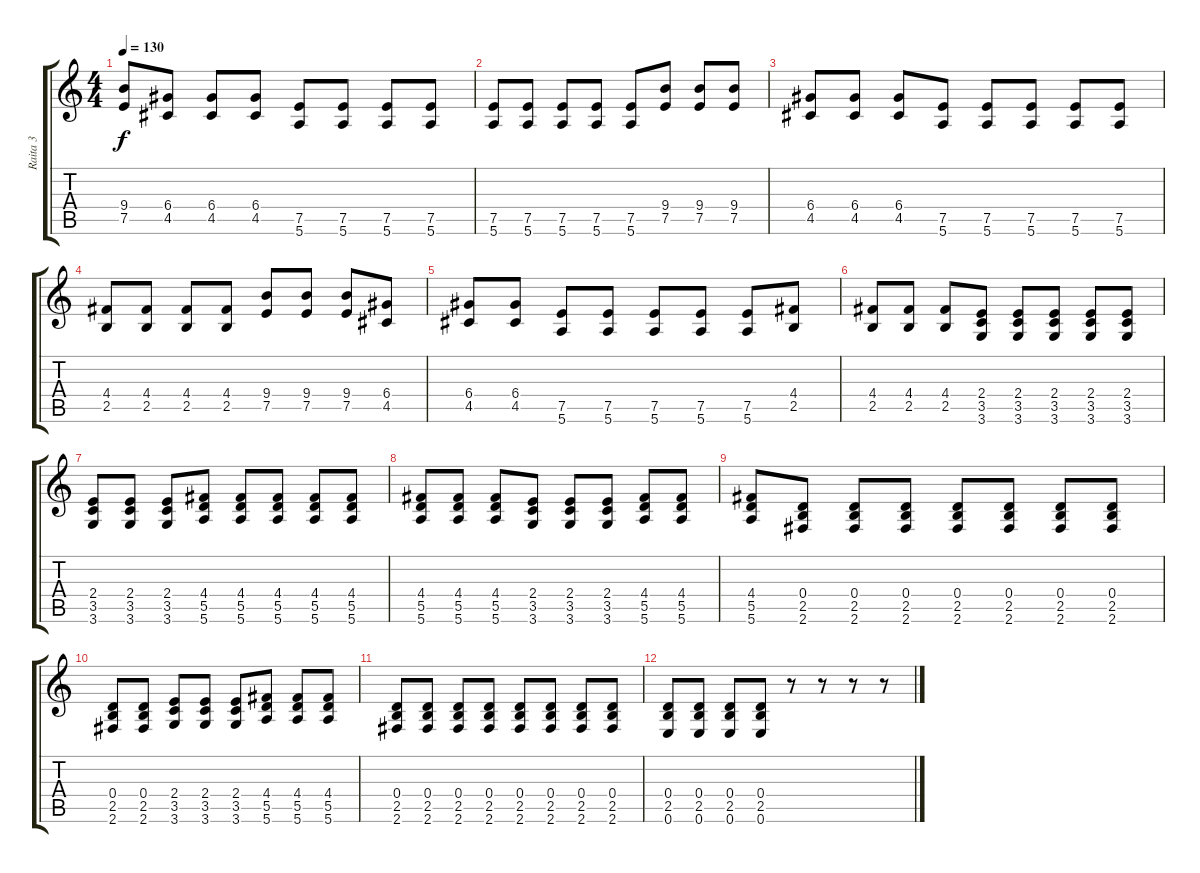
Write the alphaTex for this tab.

\track ("Raita 3" "Raita 3") {instrument acousticguitarnylon}
\staff {score tabs}
\tuning (E4 B3 G3 D3 A2 E2) {hide}
\ts (4 4)
\tempo 130
\clef g2
\ks c
(9.4 7.5).8{dy f} (6.4 4.5).8 (6.4 4.5).8 (6.4 4.5).8 (7.5 5.6).8 (7.5 5.6).8 (7.5 5.6).8 (7.5 5.6).8 |
(7.5 5.6).8 (7.5 5.6).8 (7.5 5.6).8 (7.5 5.6).8 (7.5 5.6).8 (9.4 7.5).8 (9.4 7.5).8 (9.4 7.5).8 |
(6.4 4.5).8 (6.4 4.5).8 (6.4 4.5).8 (7.5 5.6).8 (7.5 5.6).8 (7.5 5.6).8 (7.5 5.6).8 (7.5 5.6).8 |
(4.4 2.5).8 (4.4 2.5).8 (4.4 2.5).8 (4.4 2.5).8 (9.4 7.5).8 (9.4 7.5).8 (9.4 7.5).8 (6.4 4.5).8 |
(6.4 4.5).8 (6.4 4.5).8 (7.5 5.6).8 (7.5 5.6).8 (7.5 5.6).8 (7.5 5.6).8 (7.5 5.6).8 (4.4 2.5).8 |
(4.4 2.5).8 (4.4 2.5).8 (4.4 2.5).8 (2.4 3.5 3.6).8 (2.4 3.5 3.6).8 (2.4 3.5 3.6).8 (2.4 3.5 3.6).8 (2.4 3.5 3.6).8 |
(2.4 3.5 3.6).8 (2.4 3.5 3.6).8 (2.4 3.5 3.6).8 (4.4 5.5 5.6).8 (4.4 5.5 5.6).8 (4.4 5.5 5.6).8 (4.4 5.5 5.6).8 (4.4 5.5 5.6).8 |
(4.4 5.5 5.6).8 (4.4 5.5 5.6).8 (4.4 5.5 5.6).8 (2.4 3.5 3.6).8 (2.4 3.5 3.6).8 (2.4 3.5 3.6).8 (4.4 5.5 5.6).8 (4.4 5.5 5.6).8 |
(4.4 5.5 5.6).8 (0.4 2.5 2.6).8 (0.4 2.5 2.6).8 (0.4 2.5 2.6).8 (0.4 2.5 2.6).8 (0.4 2.5 2.6).8 (0.4 2.5 2.6).8 (0.4 2.5 2.6).8 |
(0.4 2.5 2.6).8 (0.4 2.5 2.6).8 (2.4 3.5 3.6).8 (2.4 3.5 3.6).8 (2.4 3.5 3.6).8 (4.4 5.5 5.6).8 (4.4 5.5 5.6).8 (4.4 5.5 5.6).8 |
(0.4 2.5 2.6).8 (0.4 2.5 2.6).8 (0.4 2.5 2.6).8 (0.4 2.5 2.6).8 (0.4 2.5 2.6).8 (0.4 2.5 2.6).8 (0.4 2.5 2.6).8 (0.4 2.5 2.6).8 |
(0.4 2.5 0.6).8 (0.4 2.5 0.6).8 (0.4 2.5 0.6).8 (0.4 2.5 0.6).8 r.8 r.8 r.8 r.8
